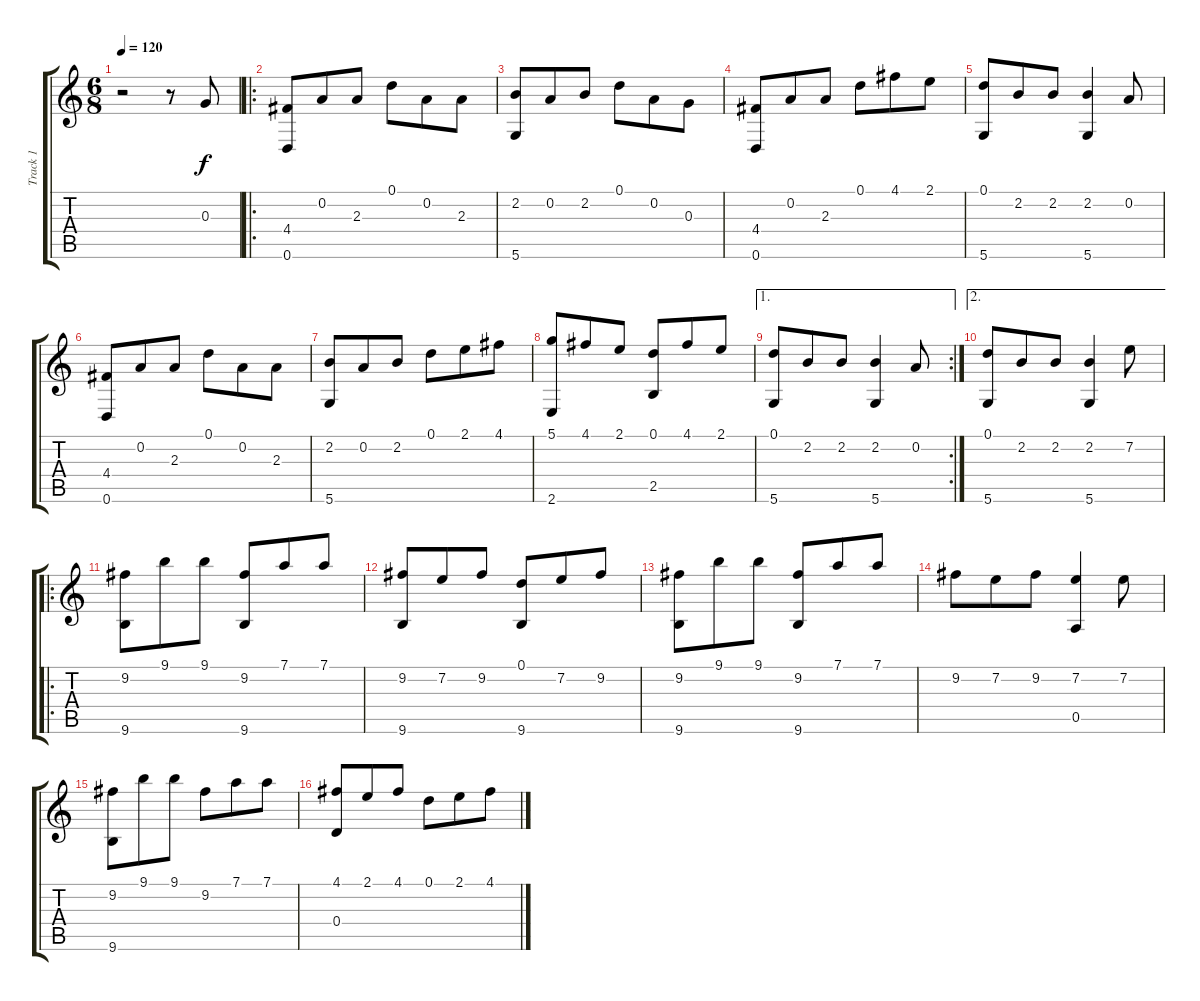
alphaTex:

\track ("Track 1" "Track 1") {instrument acousticguitarnylon}
\staff {score tabs}
\tuning (D4 A3 G3 D3 A2 D2) {hide}
\ts (6 8)
\tempo 120
\clef g2
\ks c
r.2{dy f instrument acousticguitarnylon} r.8 0.3.8 |
\ro
(4.4 0.6).8 0.2.8 2.3.8 0.1.8 0.2.8 2.3.8 |
(2.2 5.6).8 0.2.8 2.2.8 0.1.8 0.2.8 0.3.8 |
(4.4 0.6).8 0.2.8 2.3.8 0.1.8 4.1.8 2.1.8 |
(0.1 5.6).8 2.2.8 2.2.8 (2.2 5.6).4 0.2.8 |
(4.4 0.6).8 0.2.8 2.3.8 0.1.8 0.2.8 2.3.8 |
(2.2 5.6).8 0.2.8 2.2.8 0.1.8 2.1.8 4.1.8 |
(5.1 2.6).8 4.1.8 2.1.8 (0.1 2.5).8 4.1.8 2.1.8 |
\ae 1
\rc 2
(0.1 5.6).8 2.2.8 2.2.8 (2.2 5.6).4 0.2.8 |
\ae 2
(0.1 5.6).8 2.2.8 2.2.8 (2.2 5.6).4 7.2.8 |
\ro
(9.2 9.6).8 9.1.8 9.1.8 (9.2 9.6).8 7.1.8 7.1.8 |
(9.2 9.6).8 7.2.8 9.2.8 (0.1 9.6).8 7.2.8 9.2.8 |
(9.2 9.6).8 9.1.8 9.1.8 (9.2 9.6).8 7.1.8 7.1.8 |
9.2.8 7.2.8 9.2.8 (7.2 0.5).4 7.2.8 |
(9.2 9.6).8 9.1.8 9.1.8 9.2.8 7.1.8 7.1.8 |
(4.1 0.4).8 2.1.8 4.1.8 0.1.8 2.1.8 4.1.8
